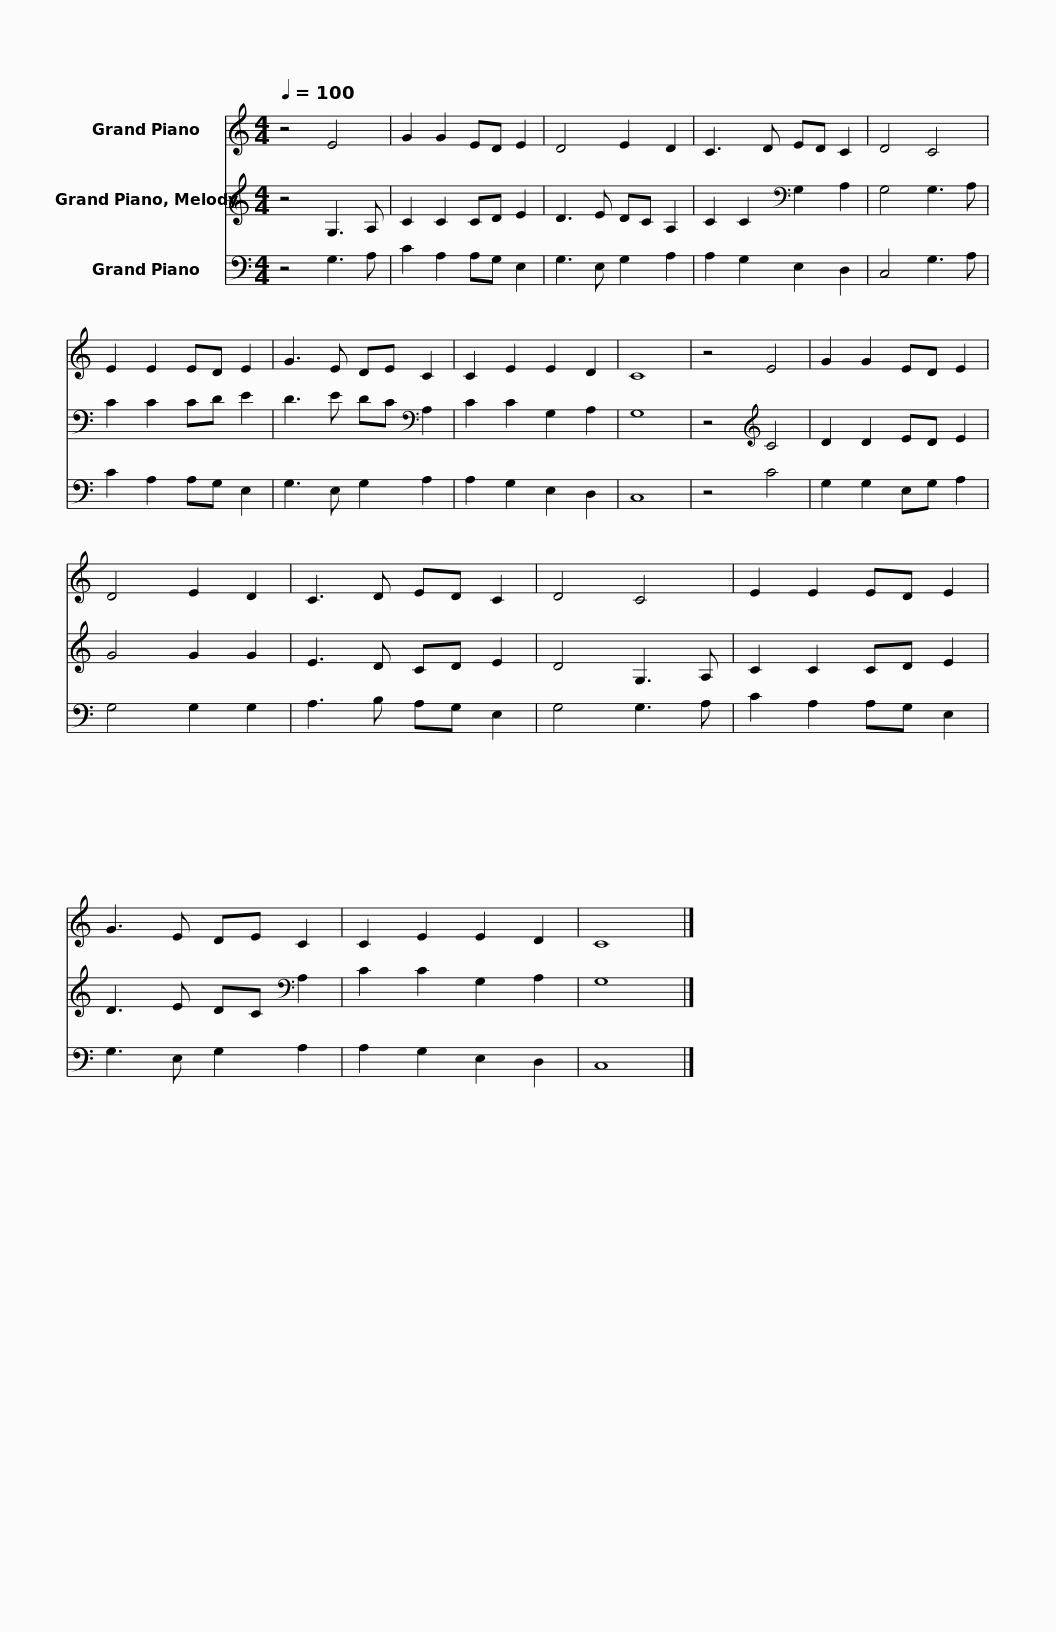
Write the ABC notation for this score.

X:1
%%score 1 2 3
L:1/8
Q:1/4=100
M:4/4
I:linebreak $
K:C
V:1 treble
V:2 treble
V:3 bass
V:1
 z4 E4 | G2 G2 ED E2 | D4 E2 D2 | C3 D ED C2 | D4 C4 |$ %5
 E2 E2 ED E2 | G3 E DE C2 | C2 E2 E2 D2 | C8 | z4 E4 | %10
 G2 G2 ED E2 | D4 E2 D2 | C3 D ED C2 |$ D4 C4 | E2 E2 ED E2 | %15
 G3 E DE C2 | C2 E2 E2 D2 | C8 |] %18
V:2
 z4 G,3 A, | C2 C2 CD E2 | D3 E DC A,2 | C2 C2[K:bass] G,2 A,2 | G,4 G,3 A, |$ %5
 C2 C2 CD E2 | D3 E DC[K:bass] A,2 | C2 C2 G,2 A,2 | G,8 | z4[K:treble] C4 | %10
 D2 D2 ED E2 | G4 G2 G2 | E3 D CD E2 |$ D4 G,3 A, | C2 C2 CD E2 | %15
 D3 E DC[K:bass] A,2 | C2 C2 G,2 A,2 | G,8 |] %18
V:3
 z4 G,3 A, | C2 A,2 A,G, E,2 | G,3 E, G,2 A,2 | A,2 G,2 E,2 D,2 | C,4 G,3 A, |$ %5
 C2 A,2 A,G, E,2 | G,3 E, G,2 A,2 | A,2 G,2 E,2 D,2 | C,8 | z4 C4 | %10
 G,2 G,2 E,G, A,2 | G,4 G,2 G,2 | A,3 B, A,G, E,2 |$ G,4 G,3 A, | C2 A,2 A,G, E,2 | %15
 G,3 E, G,2 A,2 | A,2 G,2 E,2 D,2 | C,8 |] %18
